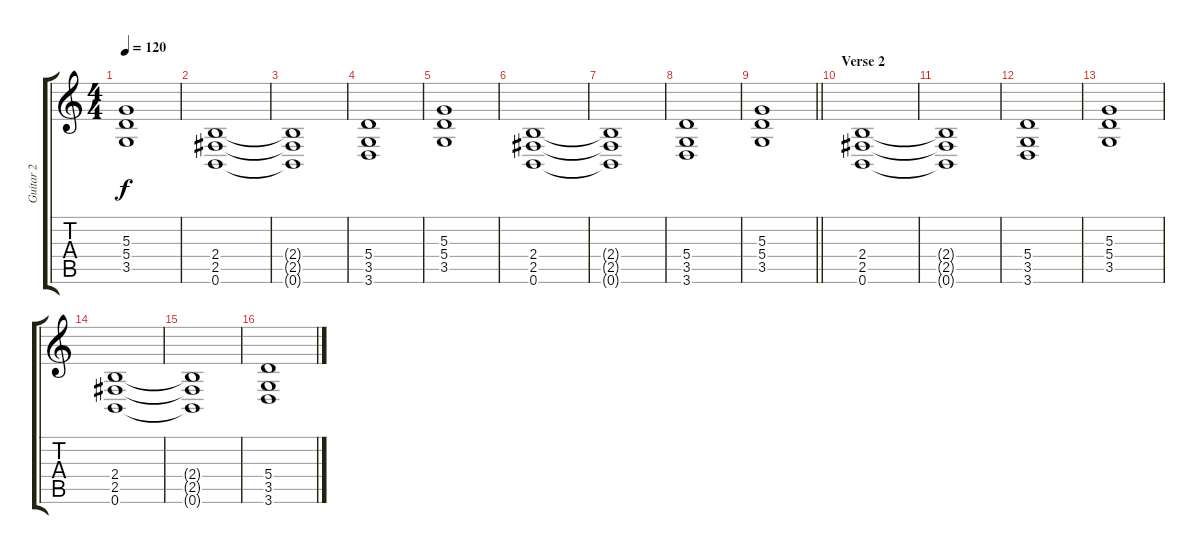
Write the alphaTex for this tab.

\track ("Guitar 2" "Guitar 2") {instrument distortionguitar}
\staff {score tabs}
\tuning (B3 Gb3 D3 A2 E2 B1) {hide}
\ts (4 4)
\tempo 120
\clef g2
\ks c
(5.3 5.4 3.5).1{dy f} |
(2.4 2.5 0.6).1 |
(2.4{t} 2.5{t} 0.6{t}).1 |
(5.4 3.5 3.6).1 |
(5.3 5.4 3.5).1 |
(2.4 2.5 0.6).1 |
(2.4{t} 2.5{t} 0.6{t}).1 |
(5.4 3.5 3.6).1 |
\barLineRight lightlight
(5.3 5.4 3.5).1 |
\section ("" "Verse 2")
(2.4 2.5 0.6).1 |
(2.4{t} 2.5{t} 0.6{t}).1 |
(5.4 3.5 3.6).1 |
(5.3 5.4 3.5).1 |
(2.4 2.5 0.6).1 |
(2.4{t} 2.5{t} 0.6{t}).1 |
(5.4 3.5 3.6).1
